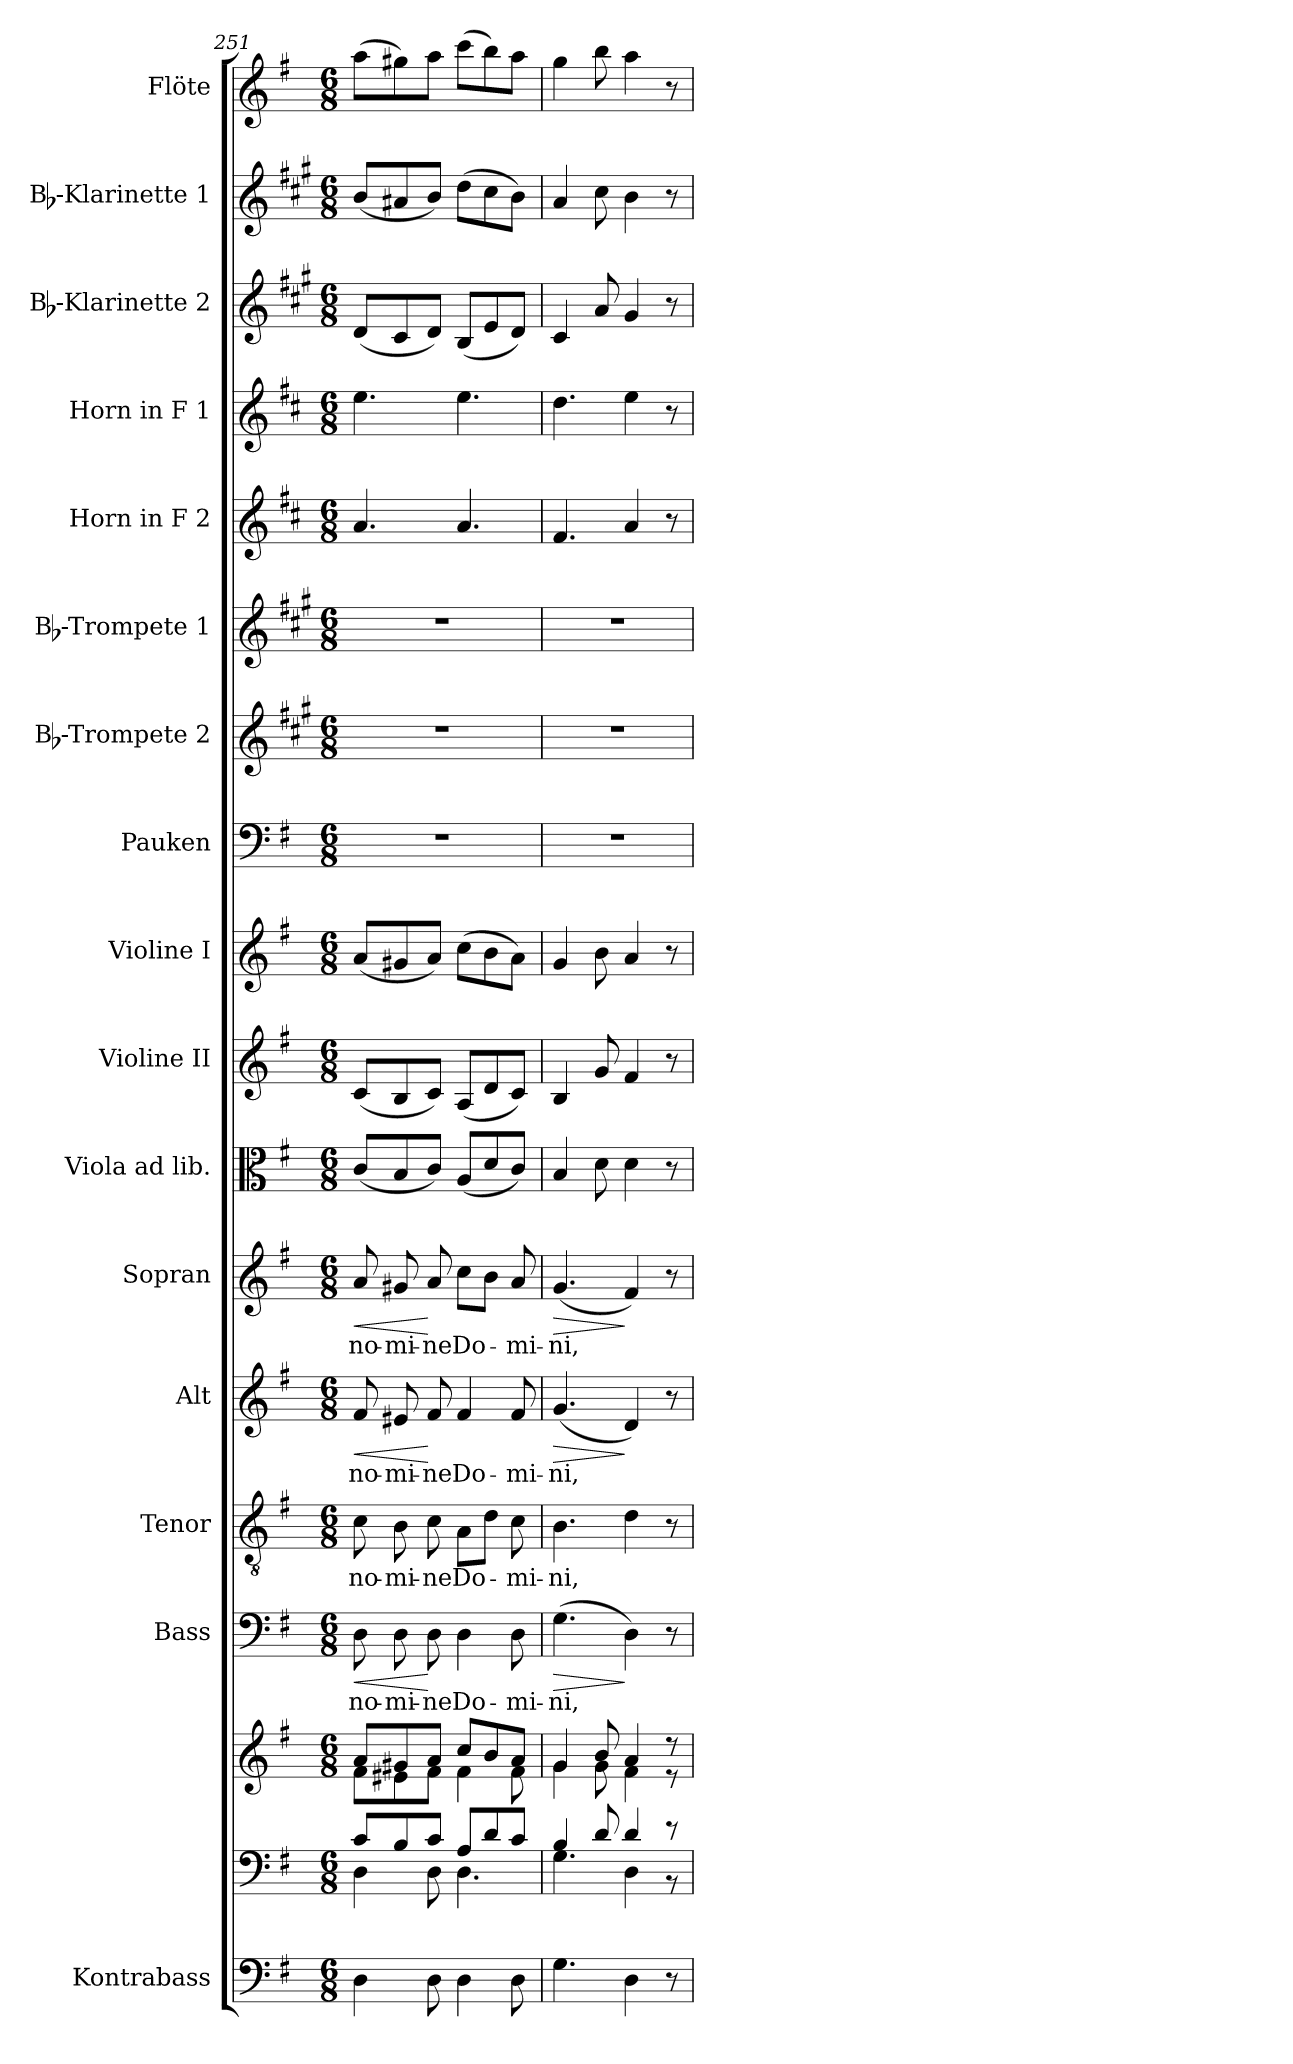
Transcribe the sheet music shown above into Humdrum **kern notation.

**kern	**kern	**kern	**kern	**text	**dynam	**kern	**text	**kern	**text	**dynam	**kern	**text	**dynam	**kern	**kern	**kern	**kern	**kern	**kern	**kern	**kern	**kern	**kern	**kern
*part17	*part16	*part16	*part15	*part15	*part15	*part14	*part14	*part13	*part13	*part13	*part12	*part12	*part12	*part11	*part10	*part9	*part8	*part7	*part6	*part5	*part4	*part3	*part2	*part1
*staff18	*staff17	*staff16	*staff15	*staff15	*staff15	*staff14	*staff14	*staff13	*staff13	*staff13	*staff12	*staff12	*staff12	*staff11	*staff10	*staff9	*staff8	*staff7	*staff6	*staff5	*staff4	*staff3	*staff2	*staff1
*I"Kontrabass	*	*	*I"Bass	*	*	*I"Tenor	*	*I"Alt	*	*	*I"Sopran	*	*	*I"Viola ad lib.	*I"Violine II	*I"Violine I	*I"Pauken	*I"Bb-Trompete 2	*I"Bb-Trompete 1	*I"Horn in F 2	*I"Horn in F 1	*I"Bb-Klarinette 2	*I"Bb-Klarinette 1	*I"Flöte
*I'Kb.	*	*	*I'B.	*	*	*I'T.	*	*I'A.	*	*	*I'S.	*	*	*I'Vla.	*I'Vl. II	*I'Vl. I	*I'Pk.	*I'Bb Trp. 2	*I'Bb Trp. 1	*	*	*I'Bb Kl. 2	*I'Bb Kl. 1	*I'Fl.
*clefF4	*clefF4	*clefG2	*clefF4	*	*	*clefGv2	*	*clefG2	*	*	*clefG2	*	*	*clefC3	*clefG2	*clefG2	*clefF4	*clefG2	*clefG2	*clefG2	*clefG2	*clefG2	*clefG2	*clefG2
*ITrd7c12	*	*	*	*	*	*	*	*	*	*	*	*	*	*	*	*	*	*ITrd1c2	*ITrd1c2	*ITrd4c7	*ITrd4c7	*ITrd1c2	*ITrd1c2	*
*k[f#]	*k[f#]	*k[f#]	*k[f#]	*	*	*k[f#]	*	*k[f#]	*	*	*k[f#]	*	*	*k[f#]	*k[f#]	*k[f#]	*k[f#]	*k[f#]	*k[f#]	*k[f#]	*k[f#]	*k[f#]	*k[f#]	*k[f#]
*G:	*G:	*G:	*G:	*	*	*G:	*	*G:	*	*	*G:	*	*	*G:	*G:	*G:	*G:	*G:	*G:	*G:	*G:	*G:	*G:	*G:
*M6/8	*M6/8	*M6/8	*M6/8	*	*	*M6/8	*	*M6/8	*	*	*M6/8	*	*	*M6/8	*M6/8	*M6/8	*M6/8	*M6/8	*M6/8	*M6/8	*M6/8	*M6/8	*M6/8	*M6/8
=251	=251	=251	=251	=251	=251	=251	=251	=251	=251	=251	=251	=251	=251	=251	=251	=251	=251	=251	=251	=251	=251	=251	=251	=251
*	*^	*^	*	*	*	*	*	*	*	*	*	*	*	*	*	*	*	*	*	*	*	*	*	*
!	!	!	!	!	!	!LO:LY:b	!LO:HP:b	!	!LO:LY:b	!	!LO:LY:b	!LO:HP:b	!	!LO:LY:b	!LO:HP:b	!	!	!	!	!	!	!	!	!	!	!
4DD\	8c/L	4D\	8a/L	8f#\L	8D\	no-	<	8c\	no-	8f#/	no-	<	8a/	no-	<	(<8c/L	(<8c/L	(<8a/L	2.r	2.r	2.r	4.d/	4.a\	(<8c/L	(<8a/L	(>8aa\L
!	!	!	!	!	!	!LO:LY:b	!	!	!LO:LY:b	!	!LO:LY:b	!	!	!LO:LY:b	!	!	!	!	!	!	!	!	!	!	!	!
.	8B/	.	8g#X/	8e#X\	8D\	-mi-	.	8B\	-mi-	8e#X/	-mi-	.	8g#X/	-mi-	.	8B/	8B/	8g#X/	.	.	.	.	.	8B/	8g#X/	8gg#X\)
!	!	!	!	!	!	!LO:LY:b	!	!	!LO:LY:b	!	!LO:LY:b	!	!	!LO:LY:b	!	!	!	!	!	!	!	!	!	!	!	!
8DD\	8c/J	8D\	8a/J	8f#\J	8D\	-ne	[	8c\	-ne	8f#/	-ne	[	8a/	-ne	[	8c/J)	8c/J)	8a/J)	.	.	.	.	.	8c/J)	8a/J)	8aa\J
!	!	!	!	!	!	!LO:LY:b	!	!	!LO:LY:b	!	!LO:LY:b	!	!	!LO:LY:b	!	!	!	!	!	!	!	!	!	!	!	!
4DD\	8A/L	4.D\	8cc/L	4f#\	4D\	Do-	.	8A\L	Do-	4f#/	Do-	.	8cc\L	Do-	.	(<8A/L	(<8A/L	(>8cc\L	.	.	.	4.d/	4.a\	(<8A/L	(>8cc\L	(>8ccc\L
.	8d/	.	8b/	.	.	.	.	8d\J	.	.	.	.	8b\J	.	.	8d/	8d/	8b\	.	.	.	.	.	8d/	8b\	8bb\)
!	!	!	!	!	!	!LO:LY:b	!	!	!LO:LY:b	!	!LO:LY:b	!	!	!LO:LY:b	!	!	!	!	!	!	!	!	!	!	!	!
8DD\	8c/J	.	8a/J	8f#\	8D\	-mi-	.	8c\	-mi-	8f#/	-mi-	.	8a/	-mi-	.	8c/J)	8c/J)	8a\J)	.	.	.	.	.	8c/J)	8a\J)	8aa\J
=252	=252	=252	=252	=252	=252	=252	=252	=252	=252	=252	=252	=252	=252	=252	=252	=252	=252	=252	=252	=252	=252	=252	=252	=252	=252	=252
!	!	!	!	!	!	!LO:LY:b	!LO:HP:b	!	!LO:LY:b	!	!LO:LY:b	!LO:HP:b	!	!LO:LY:b	!LO:HP:b	!	!	!	!	!	!	!	!	!	!	!
4.GG\	4B/	4.G\	4g/	4g\	(>4.G\	-ni,	>	4.B\	-ni,	(<4.g/	-ni,	>	(<4.g/	-ni,	>	4B/	4B/	4g/	2.r	2.r	2.r	4.B/	4.g\	4B/	4g/	4gg\
.	8d/	.	8b/	8g\	.	.	.	.	.	.	.	.	.	.	.	8d\	8g/	8b\	.	.	.	.	.	8g/	8b\	8bb\
4DD\	4d/	4D\	4a/	4f#\	4D\)	.	]	4d\	.	4d/)	.	]	4f#/)	.	]	4d\	4f#/	4a/	.	.	.	4d/	4a\	4f#/	4a\	4aa\
8r	8r	8r	8r	8r	8r	.	.	8r	.	8r	.	.	8r	.	.	8r	8r	8r	.	.	.	8r	8r	8r	8r	8r
*	*v	*v	*	*	*	*	*	*	*	*	*	*	*	*	*	*	*	*	*	*	*	*	*	*	*	*
*	*	*v	*v	*	*	*	*	*	*	*	*	*	*	*	*	*	*	*	*	*	*	*	*	*	*
=	=	=	=	=	=	=	=	=	=	=	=	=	=	=	=	=	=	=	=	=	=	=	=	=
*-	*-	*-	*-	*-	*-	*-	*-	*-	*-	*-	*-	*-	*-	*-	*-	*-	*-	*-	*-	*-	*-	*-	*-	*-
